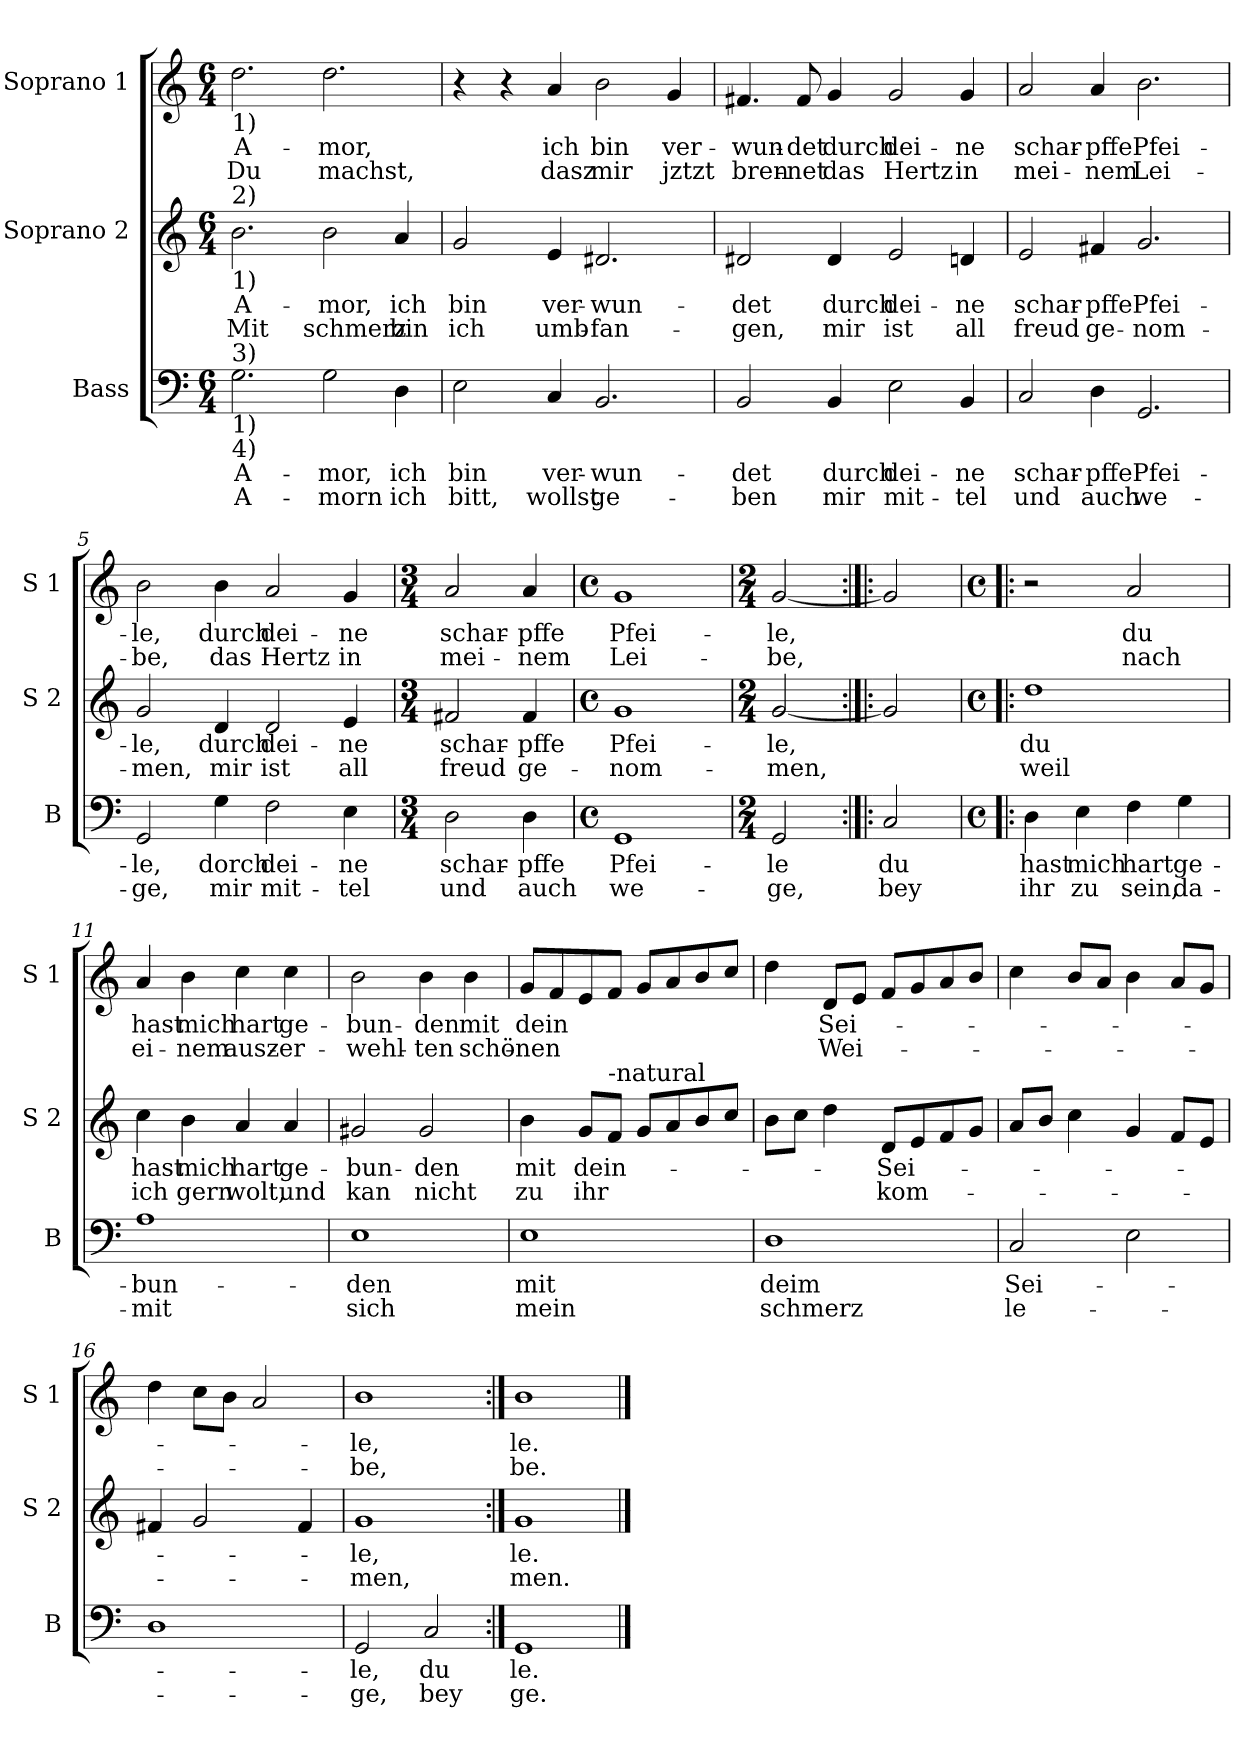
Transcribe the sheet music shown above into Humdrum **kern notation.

**kern	**text	**text	**kern	**text	**text	**kern	**text	**text
*part3	*part3	*part3	*part2	*part2	*part2	*part1	*part1	*part1
*staff3	*staff3	*staff3	*staff2	*staff2	*staff2	*staff1	*staff1	*staff1
*I"Bass	*	*	*I"Soprano 2	*	*	*I"Soprano 1	*	*
*I'B	*	*	*I'S 2	*	*	*I'S 1	*	*
*clefF4	*	*	*clefG2	*	*	*clefG2	*	*
*k[]	*	*	*k[]	*	*	*k[]	*	*
*C:	*	*	*C:	*	*	*C:	*	*
*M6/4	*	*	*M6/4	*	*	*M6/4	*	*
=1	=1	=1	=1	=1	=1	=1	=1	=1
!	!	!	!	!	!	!LO:TX:b:t=1)	!	!
!	!	!	!LO:TX:a:t=2)	!	!	!	!	!
!	!	!	!LO:TX:b:t=1)	!	!	!	!	!
!LO:TX:a:t=3)	!	!	!	!	!	!	!	!
!LO:TX:b:t=1)	!	!	!	!	!	!	!	!
!LO:TX:b:t=4)	!	!	!	!	!	!	!	!
!	!LO:LY:b	!LO:LY:b	!	!LO:LY:b	!LO:LY:b	!	!LO:LY:b	!LO:LY:b
2.G\	A-	A-	2.b\	A-	Mit	2.dd\	A-	Du
!	!LO:LY:b	!LO:LY:b	!	!LO:LY:b	!LO:LY:b	!	!LO:LY:b	!LO:LY:b
2G\	-mor,	-morn	2b\	-mor,	schmerz	2.dd\	-mor,	machst,
!	!LO:LY:b	!LO:LY:b	!	!LO:LY:b	!LO:LY:b	!	!	!
4D\	ich	ich	4a/	ich	bin	.	.	.
=2	=2	=2	=2	=2	=2	=2	=2	=2
!	!LO:LY:b	!LO:LY:b	!	!LO:LY:b	!LO:LY:b	!	!	!
2E\	bin	bitt,	2g/	bin	ich	4r	.	.
.	.	.	.	.	.	4r	.	.
!	!LO:LY:b	!LO:LY:b	!	!LO:LY:b	!LO:LY:b	!	!LO:LY:b	!LO:LY:b
4C/	ver-	wollst	4e/	ver-	umb-	4a/	ich	dasz
!	!LO:LY:b	!LO:LY:b	!	!LO:LY:b	!LO:LY:b	!	!LO:LY:b	!LO:LY:b
2.BB/	-wun-	ge-	2.d#X/	-wun-	-fan-	2b\	bin	mir
!	!	!	!	!	!	!	!LO:LY:b	!LO:LY:b
.	.	.	.	.	.	4g/	ver-	jztzt
=3	=3	=3	=3	=3	=3	=3	=3	=3
!	!LO:LY:b	!LO:LY:b	!	!LO:LY:b	!LO:LY:b	!	!LO:LY:b	!LO:LY:b
2BB/	-det	-ben	2d#X/	-det	-gen,	4.f#X/	-wun-	bren-
!	!	!	!	!	!	!	!LO:LY:b	!LO:LY:b
.	.	.	.	.	.	8f#/	-det	-net
!	!LO:LY:b	!LO:LY:b	!	!LO:LY:b	!LO:LY:b	!	!LO:LY:b	!LO:LY:b
4BB/	durch	mir	4d#/	durch	mir	4g/	durch	das
!	!LO:LY:b	!LO:LY:b	!	!LO:LY:b	!LO:LY:b	!	!LO:LY:b	!LO:LY:b
2E\	dei-	mit-	2e/	dei-	ist	2g/	dei-	Hertz
!	!LO:LY:b	!LO:LY:b	!	!LO:LY:b	!LO:LY:b	!	!LO:LY:b	!LO:LY:b
4BB/	-ne	-tel	4dn/	-ne	all	4g/	-ne	in
=4	=4	=4	=4	=4	=4	=4	=4	=4
!	!LO:LY:b	!LO:LY:b	!	!LO:LY:b	!LO:LY:b	!	!LO:LY:b	!LO:LY:b
2C/	schar-	und	2e/	schar-	freud	2a/	schar-	mei-
!	!LO:LY:b	!LO:LY:b	!	!LO:LY:b	!LO:LY:b	!	!LO:LY:b	!LO:LY:b
4D\	-pffe	auch	4f#X/	-pffe	ge-	4a/	-pffe	-nem
!	!LO:LY:b	!LO:LY:b	!	!LO:LY:b	!LO:LY:b	!	!LO:LY:b	!LO:LY:b
2.GG/	Pfei-	we-	2.g/	Pfei-	-nom-	2.b\	Pfei-	Lei-
!!LO:LB:g=z
=5	=5	=5	=5	=5	=5	=5	=5	=5
!	!LO:LY:b	!LO:LY:b	!	!LO:LY:b	!LO:LY:b	!	!LO:LY:b	!LO:LY:b
2GG/	-le,	-ge,	2g/	-le,	-men,	2b\	-le,	-be,
!	!LO:LY:b	!LO:LY:b	!	!LO:LY:b	!LO:LY:b	!	!LO:LY:b	!LO:LY:b
4G\	dorch	mir	4d/	durch	mir	4b\	durch	das
!	!LO:LY:b	!LO:LY:b	!	!LO:LY:b	!LO:LY:b	!	!LO:LY:b	!LO:LY:b
2F\	dei-	mit-	2d/	dei-	ist	2a/	dei-	Hertz
!	!LO:LY:b	!LO:LY:b	!	!LO:LY:b	!LO:LY:b	!	!LO:LY:b	!LO:LY:b
4E\	-ne	-tel	4e/	-ne	all	4g/	-ne	in
=6	=6	=6	=6	=6	=6	=6	=6	=6
*M3/4	*	*	*M3/4	*	*	*M3/4	*	*
!	!LO:LY:b	!LO:LY:b	!	!LO:LY:b	!LO:LY:b	!	!LO:LY:b	!LO:LY:b
2D\	schar-	und	2f#X/	schar-	freud	2a/	schar-	mei-
!	!LO:LY:b	!LO:LY:b	!	!LO:LY:b	!LO:LY:b	!	!LO:LY:b	!LO:LY:b
4D\	-pffe	auch	4f#/	-pffe	ge-	4a/	-pffe	-nem
=7	=7	=7	=7	=7	=7	=7	=7	=7
*M4/4	*	*	*M4/4	*	*	*M4/4	*	*
*met(c)	*	*	*met(c)	*	*	*met(c)	*	*
!	!LO:LY:b	!LO:LY:b	!	!LO:LY:b	!LO:LY:b	!	!LO:LY:b	!LO:LY:b
1GG	Pfei-	we-	1g	Pfei-	-nom-	1g	Pfei-	Lei-
=8	=8	=8	=8	=8	=8	=8	=8	=8
*M2/4	*	*	*M2/4	*	*	*M2/4	*	*
!	!LO:LY:b	!LO:LY:b	!	!LO:LY:b	!LO:LY:b	!	!LO:LY:b	!LO:LY:b
2GG/	-le	-ge,	[2g/	-le,	-men,	[2g/	-le,	-be,
!!LO:PB:g=z
=9:|!|:	=9:|!|:	=9:|!|:	=9:|!|:	=9:|!|:	=9:|!|:	=9:|!|:	=9:|!|:	=9:|!|:
!	!LO:LY:b	!LO:LY:b	!	!	!	!	!	!
2C/	du	bey	2g/]	.	.	2g/]	.	.
=10!|:	=10!|:	=10!|:	=10!|:	=10!|:	=10!|:	=10!|:	=10!|:	=10!|:
*M4/4	*	*	*M4/4	*	*	*M4/4	*	*
*met(c)	*	*	*met(c)	*	*	*met(c)	*	*
!	!LO:LY:b	!LO:LY:b	!	!LO:LY:b	!LO:LY:b	!	!	!
4D\	hast	ihr	1dd	du	weil	2r	.	.
!	!LO:LY:b	!LO:LY:b	!	!	!	!	!	!
4E\	mich	zu	.	.	.	.	.	.
!	!LO:LY:b	!LO:LY:b	!	!	!	!	!LO:LY:b	!LO:LY:b
4F\	hart	sein,	.	.	.	2a/	du	nach
!	!LO:LY:b	!LO:LY:b	!	!	!	!	!	!
4G\	ge-	da-	.	.	.	.	.	.
=11	=11	=11	=11	=11	=11	=11	=11	=11
!	!LO:LY:b	!LO:LY:b	!	!LO:LY:b	!LO:LY:b	!	!LO:LY:b	!LO:LY:b
1A	-bun-	-mit	4cc\	hast	ich	4a/	hast	ei-
!	!	!	!	!LO:LY:b	!LO:LY:b	!	!LO:LY:b	!LO:LY:b
.	.	.	4b\	mich	gern	4b\	mich	-nem
!	!	!	!	!LO:LY:b	!LO:LY:b	!	!LO:LY:b	!LO:LY:b
.	.	.	4a/	hart	wolt,	4cc\	hart	ausz-
!	!	!	!	!LO:LY:b	!LO:LY:b	!	!LO:LY:b	!LO:LY:b
.	.	.	4a/	ge-	und	4cc\	ge-	-er-
=12	=12	=12	=12	=12	=12	=12	=12	=12
!	!LO:LY:b	!LO:LY:b	!	!LO:LY:b	!LO:LY:b	!	!LO:LY:b	!LO:LY:b
1E	-den	sich	2g#X/	-bun-	kan	2b\	-bun-	-wehl-
!	!	!	!	!LO:LY:b	!LO:LY:b	!	!LO:LY:b	!LO:LY:b
.	.	.	2g#/	-den	nicht	4b\	-den	-ten
!	!	!	!	!	!	!	!LO:LY:b	!LO:LY:b
.	.	.	.	.	.	4b\	mit	schö-
=13	=13	=13	=13	=13	=13	=13	=13	=13
!	!LO:LY:b	!LO:LY:b	!	!LO:LY:b	!LO:LY:b	!	!LO:LY:b	!LO:LY:b
1E	mit	mein	4b\	mit	zu	8g/L	dein	-nen
.	.	.	.	.	.	8f/	.	.
!	!	!	!	!LO:LY:b	!LO:LY:b	!	!	!
.	.	.	8g/L	dein-	ihr	8e/	.	.
!	!	!	!LO:TX:a:t=-natural	!	!	!	!	!
.	.	.	8f/J	.	.	8f/J	.	.
.	.	.	8g/L	.	.	8g/L	.	.
.	.	.	8a/	.	.	8a/	.	.
.	.	.	8b/	.	.	8b/	.	.
.	.	.	8cc/J	.	.	8cc/J	.	.
!!LO:LB:g=z
=14	=14	=14	=14	=14	=14	=14	=14	=14
!	!LO:LY:b	!LO:LY:b	!	!	!	!	!	!
1D	deim	schmerz	8b\L	.	.	4dd\	.	.
.	.	.	8cc\J	.	.	.	.	.
!	!	!	!	!	!	!	!LO:LY:b	!LO:LY:b
.	.	.	4dd\	.	.	8d/L	Sei-	Wei-
.	.	.	.	.	.	8e/J	.	.
!	!	!	!	!LO:LY:b	!LO:LY:b	!	!	!
.	.	.	8d/L	-Sei-	kom-	8f/L	.	.
.	.	.	8e/	.	.	8g/	.	.
.	.	.	8f/	.	.	8a/	.	.
.	.	.	8g/J	.	.	8b/J	.	.
=15	=15	=15	=15	=15	=15	=15	=15	=15
!	!LO:LY:b	!LO:LY:b	!	!	!	!	!	!
2C/	Sei-	le-	8a/L	.	.	4cc\	.	.
.	.	.	8b/J	.	.	.	.	.
.	.	.	4cc\	.	.	8b/L	.	.
.	.	.	.	.	.	8a/J	.	.
2E\	.	.	4g/	.	.	4b\	.	.
.	.	.	8f/L	.	.	8a/L	.	.
.	.	.	8e/J	.	.	8g/J	.	.
=16	=16	=16	=16	=16	=16	=16	=16	=16
1D	.	.	4f#X/	.	.	4dd\	.	.
.	.	.	2g/	.	.	8cc\L	.	.
.	.	.	.	.	.	8b\J	.	.
.	.	.	.	.	.	2a/	.	.
.	.	.	4f#/	.	.	.	.	.
=17	=17	=17	=17	=17	=17	=17	=17	=17
!	!LO:LY:b	!LO:LY:b	!	!LO:LY:b	!LO:LY:b	!	!LO:LY:b	!LO:LY:b
2GG/	-le,	-ge,	1g	-le,	-men,	1b	-le,	-be,
!	!LO:LY:b	!LO:LY:b	!	!	!	!	!	!
2C/	du	bey	.	.	.	.	.	.
=18:|!	=18:|!	=18:|!	=18:|!	=18:|!	=18:|!	=18:|!	=18:|!	=18:|!
!	!LO:LY:b	!LO:LY:b	!	!LO:LY:b	!LO:LY:b	!	!LO:LY:b	!LO:LY:b
1GG	le.	ge.	1g	le.	men.	1b	le.	be.
==	==	==	==	==	==	==	==	==
*-	*-	*-	*-	*-	*-	*-	*-	*-
